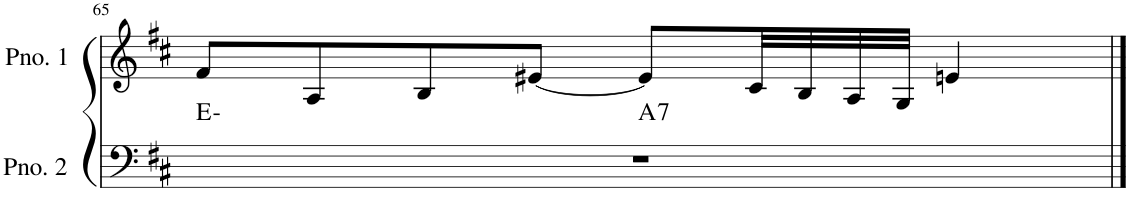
**kern	**harte	**kern
*part2	*part2	*part1
*staff2	*	*staff1
*I"ピアノ 2	*	*I"ピアノ 1
!!LO:PB:g=z
*clefF4	*	*clefG2
*k[f#c#]	*	*k[f#c#]
*M4/4	*	*M4/4
=65	=65	=65
*^	*	*
1r	2ryy	E:min	8f#/L
.	.	.	8A/
.	.	.	8B/
.	.	.	[8e#X/J
!	!	!LO:H:kt=7	!
.	2ryy	A:7	8e#/L]
.	.	.	32c#/LL
.	.	.	32B/
.	.	.	32A/
.	.	.	32G/JJJ
.	.	.	4en/
*v	*v	*	*
==	==	==
*-	*-	*-
